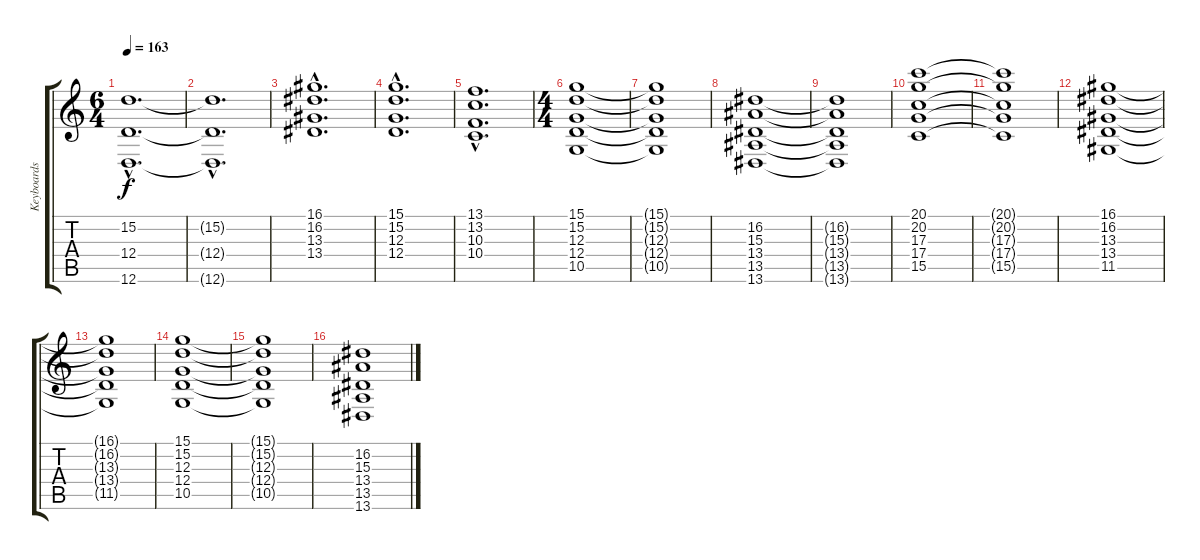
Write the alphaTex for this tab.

\track ("Keyboards I" "Keyboards ") {instrument stringensemble2}
\staff {score tabs}
\tuning (E4 B3 G3 D3 A2 D2) {hide}
\ts (6 4)
\tempo 163
\clef g2
\ks c
(15.2{hac t} 12.4{hac t} 12.6{hac t}).1{d dy f} |
(15.2{hac t} 12.4{hac t} 12.6{hac t}).1{d} |
(16.1{hac} 16.2{hac} 13.3{hac} 13.4{hac}).1{d} |
(15.1{hac} 15.2{hac} 12.3{hac} 12.4{hac}).1{d} |
(13.1{hac} 13.2{hac} 10.3{hac} 10.4{hac}).1{d} |
\ts (4 4)
(15.1 15.2 12.3 12.4 10.5).1 |
(15.1{t} 15.2{t} 12.3{t} 12.4{t} 10.5{t}).1 |
(16.2 15.3 13.4 13.5 13.6).1 |
(16.2{t} 15.3{t} 13.4{t} 13.5{t} 13.6{t}).1 |
(20.1 20.2 17.3 17.4 15.5).1 |
(20.1{t} 20.2{t} 17.3{t} 17.4{t} 15.5{t}).1 |
(16.1 16.2 13.3 13.4 11.5).1 |
(16.1{t} 16.2{t} 13.3{t} 13.4{t} 11.5{t}).1 |
(15.1 15.2 12.3 12.4 10.5).1 |
(15.1{t} 15.2{t} 12.3{t} 12.4{t} 10.5{t}).1 |
(16.2 15.3 13.4 13.5 13.6).1
